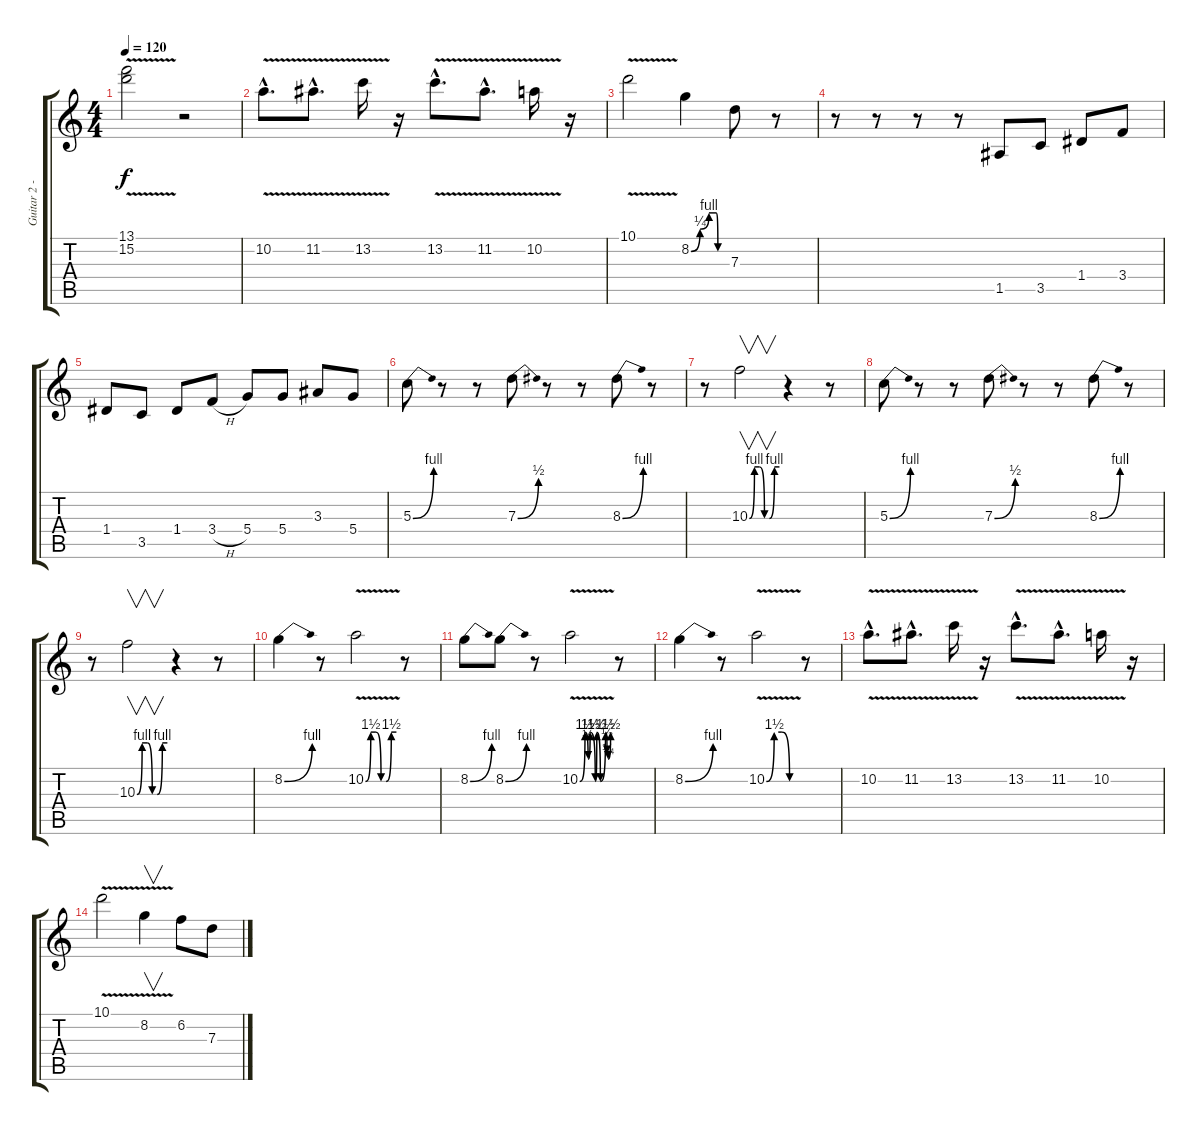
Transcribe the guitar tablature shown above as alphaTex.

\track ("Guitar 2 - Stevie" "Guitar 2 -") {instrument distortionguitar}
\staff {score tabs}
\tuning (E4 B3 G3 D3 A2 E2) {hide}
\ts (4 4)
\tempo 120
\clef g2
\ks c
(13.1 15.2{v}).2{dy f} r.2 |
10.2{v hac}.8{d} 11.2{v hac}.8{d} 13.2{v}.16 r.16 13.2{v hac}.8{d} 11.2{v hac}.8{d} 10.2{v}.16 r.16 |
10.1{v}.2 8.2{be (custom 0 0 15 1 30 4 42 4 45 0 60 0)}.4 7.3.8 r.8 |
r.8 r.8 r.8 r.8 1.5.8 3.5.8 1.4.8 3.4.8 |
1.4.8 3.5.8 1.4.8 3.4{h}.8 5.4.8 5.4.8 3.3.8 5.4.8 |
5.3{be (bend 0 0 60 4)}.8 r.8 r.8 7.3{be (bend 0 0 60 2)}.8 r.8 r.8 8.3{be (bend 0 0 60 4)}.8 r.8 |
r.8 10.3{be (custom 0 0 10 4 20 4 30 0 40 0 50 4 60 4)}.2{v} r.4 r.8 |
5.3{be (bend 0 0 60 4)}.8 r.8 r.8 7.3{be (bend 0 0 60 2)}.8 r.8 r.8 8.3{be (bend 0 0 60 4)}.8 r.8 |
r.8 10.3{be (custom 0 0 10 4 20 4 30 0 40 0 50 4 60 4)}.2{v} r.4 r.8 |
8.2{be (bend 0 0 60 4)}.4 r.8 10.2{be (custom 0 0 10 6 20 6 30 0 40 0 50 6 60 6) v}.2 r.8 |
8.2{be (bend 0 0 60 4)}.8 8.2{be (bend 0 0 60 4)}.8 r.8 10.2{be (custom 0 0 10 6 16 1 20 6 30 0 33 6 40 0 50 6 53 2 55 1 60 6) v}.2 r.8 |
8.2{be (bend 0 0 60 4)}.4 r.8 10.2{be (custom 0 0 15 6 30 6 45 0 60 0) v}.2 r.8 |
10.2{v hac}.8{d} 11.2{v hac}.8{d} 13.2{v}.16 r.16 13.2{v hac}.8{d} 11.2{v hac}.8{d} 10.2{v}.16 r.16 |
10.1{v}.2 8.2{v}.4{v} 6.2.8 7.3.8
